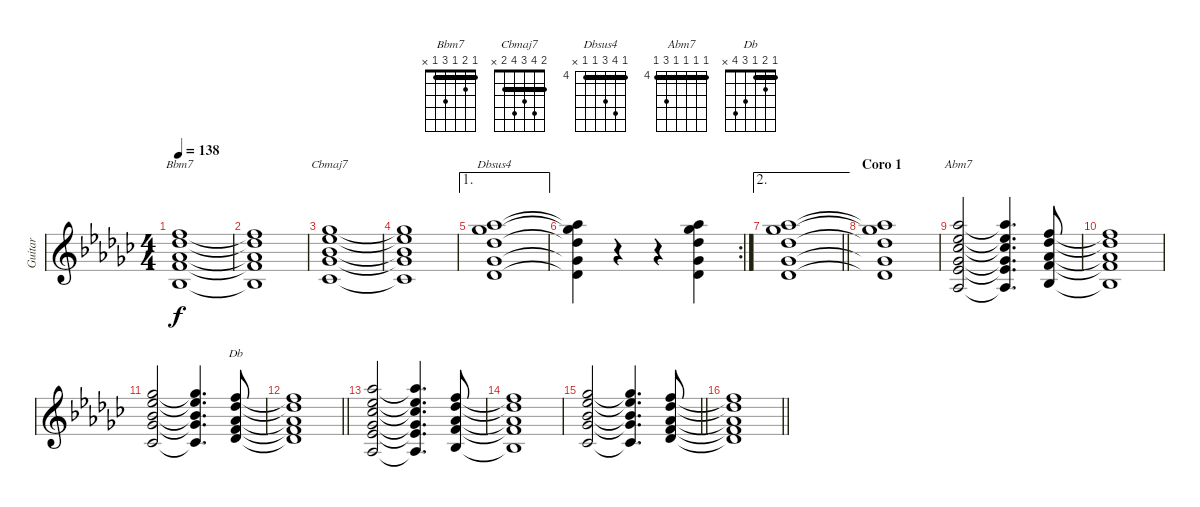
\track ("Guitar" "Guitar") {instrument acousticguitarsteel}
\staff {score}
\tuning (E4 B3 G3 D3 A2 E2) {hide}
\chord ("Bbm7" 1 2 1 3 1 x) {barre 1}
\chord ("Cbmaj7" 2 4 3 4 2 x) {barre 2}
\chord ("Dbsus4" 4 7 6 4 4 x) {firstfret 4 barre 4}
\chord ("Abm7" 4 4 4 4 6 4) {firstfret 4 barre 4}
\chord ("Db" 1 2 1 3 4 x) {barre 1}
\ts (4 4)
\tempo 138
\clef g2
\ks gb
(1.1 2.2 1.3 3.4 1.5).1{ch "Bbm7" dy f} |
(1.1{t} 2.2{t} 1.3{t} 3.4{t} 1.5{t}).1 |
(2.1 4.2 3.3 4.4 2.5).1{ch "Cbmaj7"} |
(2.1{t} 4.2{t} 3.3{t} 4.4{t} 2.5{t}).1 |
\ae 1
(4.1 7.2 6.3 4.4 4.5).1{ch "Dbsus4"} |
\rc 2
(4.1{t} 7.2{t} 6.3{t} 4.4{t} 4.5{t}).4 r.4 r.4 (4.1 7.2 6.3 4.4 4.5).4 |
\ae 2
\barLineRight lightlight
(4.1 7.2 6.3 4.4 4.5).1 |
\section ("" "Coro 1")
(4.1{t} 7.2{t} 6.3{t} 4.4{t} 4.5{t}).1 |
(4.1 4.2 4.3 4.4 6.5 4.6).2{ch "Abm7"} (4.1{t} 4.2{t} 4.3{t} 4.4{t} 6.5{t} 4.6{t}).4{d} (1.1 2.2 1.3 3.4 1.5).8 |
(1.1{t} 2.2{t} 1.3{t} 3.4{t} 1.5{t}).1 |
(2.1 4.2 3.3 4.4 2.5).2 (2.1{t} 4.2{t} 3.3{t} 4.4{t} 2.5{t}).4{d} (1.1 2.2 1.3 3.4 4.5).8{ch "Db"} |
\barLineRight lightlight
(1.1{t} 2.2{t} 1.3{t} 3.4{t} 4.5{t}).1 |
(4.1 4.2 4.3 4.4 6.5 4.6).2 (4.1{t} 4.2{t} 4.3{t} 4.4{t} 6.5{t} 4.6{t}).4{d} (1.1 2.2 1.3 3.4 1.5).8 |
(1.1{t} 2.2{t} 1.3{t} 3.4{t} 1.5{t}).1 |
\barLineRight lightlight
(2.1 4.2 3.3 4.4 2.5).2 (2.1{t} 4.2{t} 3.3{t} 4.4{t} 2.5{t}).4{d} (1.1 2.2 1.3 3.4 4.5).8 |
\barLineRight lightlight
(1.1{t} 2.2{t} 1.3{t} 3.4{t} 4.5{t}).1
